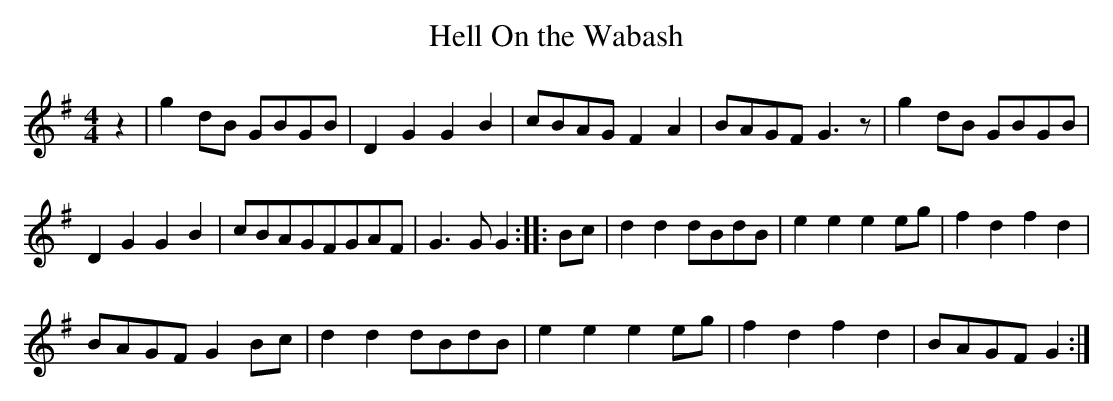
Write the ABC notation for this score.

X:1
T:Hell On the Wabash
M:4/4
L:1/8
K:G
z2|g2 dB GBGB|D2 G2 G2 B2|cBAG F2 A2|BAGF G3 z|g2 dB GBGB|
D2 G2 G2 B2|cBAGFGAF|G3 G G2::Bc|d2 d2 dBdB|e2 e2 e2 eg|f2 d2 f2 d2|
BAGF G2 Bc|d2 d2 dBdB|e2 e2 e2 eg|f2 d2 f2 d2|BAGF G2:|]
